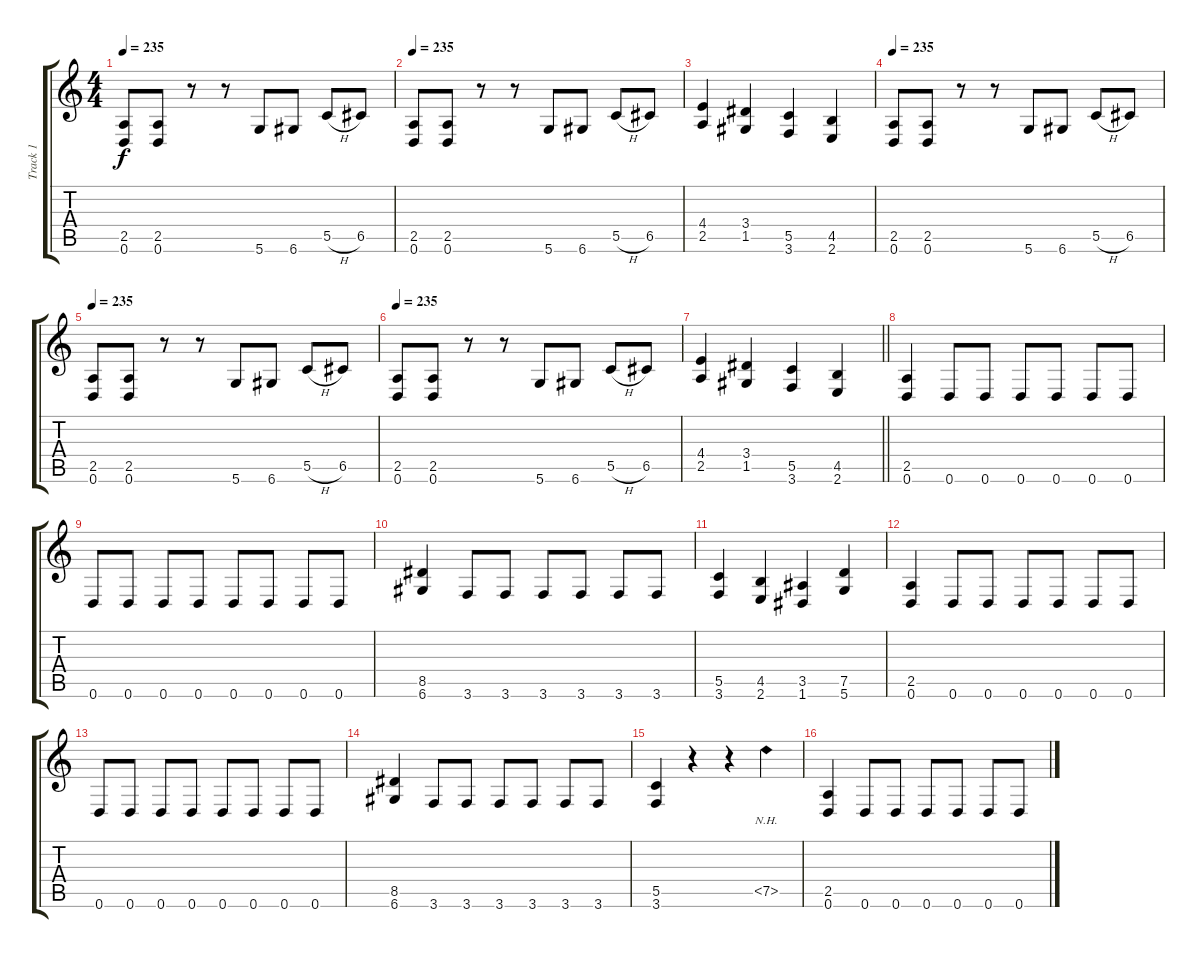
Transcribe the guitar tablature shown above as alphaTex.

\track ("Track 1" "Track 1") {mute instrument distortionguitar}
\staff {score tabs}
\tuning (D4 A3 F3 C3 G2 D2) {hide}
\ts (4 4)
\tempo 235
\clef g2
\ks c
(2.5 0.6).8{dy f} (2.5 0.6).8 r.8 r.8 5.6.8 6.6.8 5.5{h}.8 6.5.8 |
\tempo 235
(2.5 0.6).8 (2.5 0.6).8 r.8 r.8 5.6.8 6.6.8 5.5{h}.8 6.5.8 |
(4.4 2.5).4 (3.4 1.5).4 (5.5 3.6).4 (4.5 2.6).4 |
\tempo 235
(2.5 0.6).8 (2.5 0.6).8 r.8 r.8 5.6.8 6.6.8 5.5{h}.8 6.5.8 |
\tempo 235
(2.5 0.6).8 (2.5 0.6).8 r.8 r.8 5.6.8 6.6.8 5.5{h}.8 6.5.8 |
\tempo 235
(2.5 0.6).8 (2.5 0.6).8 r.8 r.8 5.6.8 6.6.8 5.5{h}.8 6.5.8 |
\barLineRight lightlight
(4.4 2.5).4 (3.4 1.5).4 (5.5 3.6).4 (4.5 2.6).4 |
(2.5 0.6).4 0.6.8 0.6.8 0.6.8 0.6.8 0.6.8 0.6.8 |
0.6.8 0.6.8 0.6.8 0.6.8 0.6.8 0.6.8 0.6.8 0.6.8 |
(8.5 6.6).4 3.6.8 3.6.8 3.6.8 3.6.8 3.6.8 3.6.8 |
(5.5 3.6).4 (4.5 2.6).4 (3.5 1.6).4 (7.5 5.6).4 |
(2.5 0.6).4 0.6.8 0.6.8 0.6.8 0.6.8 0.6.8 0.6.8 |
0.6.8 0.6.8 0.6.8 0.6.8 0.6.8 0.6.8 0.6.8 0.6.8 |
(8.5 6.6).4 3.6.8 3.6.8 3.6.8 3.6.8 3.6.8 3.6.8 |
(5.5 3.6).4 r.4 r.4 7.5{nh}.4 |
(2.5 0.6).4 0.6.8 0.6.8 0.6.8 0.6.8 0.6.8 0.6.8
